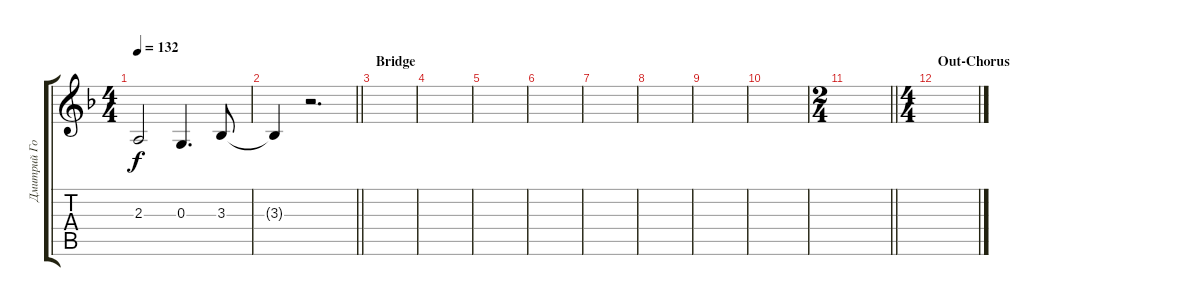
\track ("Дмитрий Голяшев (Бэк-Вокал)" "Дмитрий Го") {instrument baritonesax}
\staff {score tabs}
\tuning (E4 B3 G3 D3 A2 E2) {hide}
\ts (4 4)
\tempo 132
\clef g2
\ks f
2.3{t}.2{dy f} 0.3.4{d} 3.3.8 |
\barLineRight lightlight
3.3{t}.4 r.2{d} |
\section ("" "Bridge")
|
|
|
|
|
|
|
|
\ts (2 4)
\barLineRight lightlight
|
\ts (4 4)
\section ("" "Out-Chorus")
